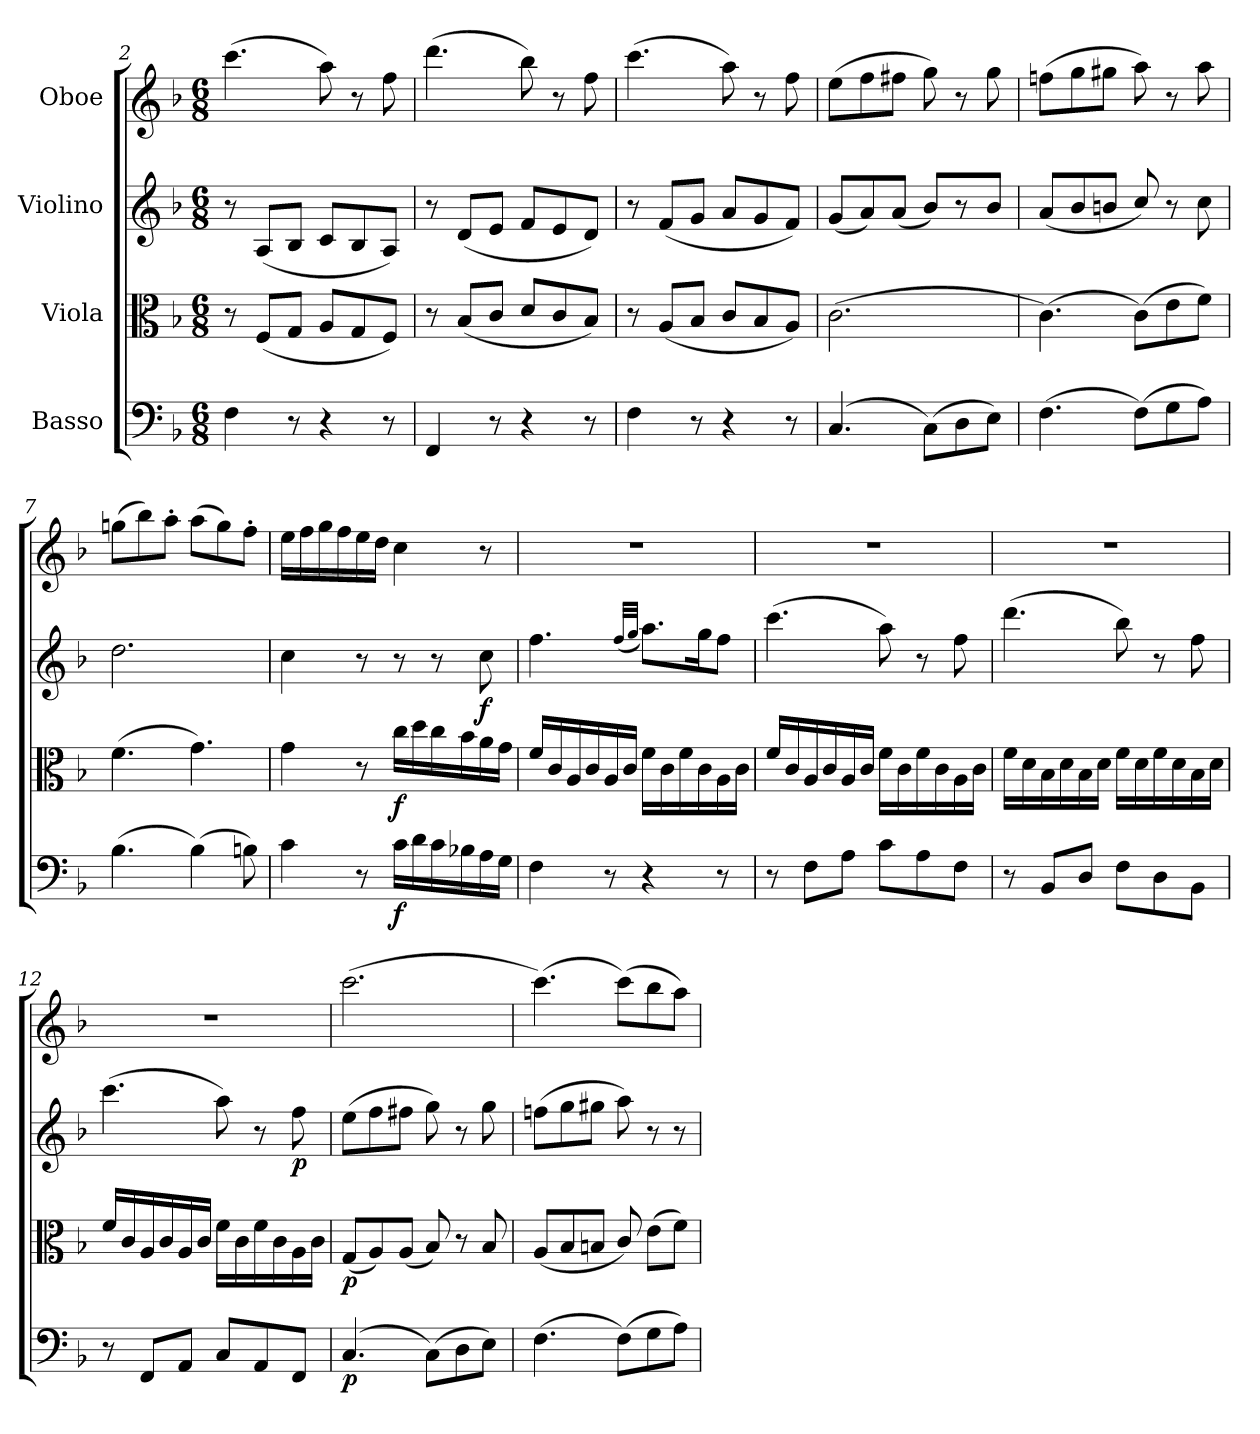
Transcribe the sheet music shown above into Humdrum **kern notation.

**kern	**dynam	**kern	**dynam	**kern	**dynam	**kern
*part4	*part4	*part3	*part3	*part2	*part2	*part1
*staff4	*staff4	*staff3	*staff3	*staff2	*staff2	*staff1
*I"Basso	*	*I"Viola	*	*I"Violino	*	*I"Oboe
*clefF4	*	*clefC3	*	*clefG2	*	*clefG2
*k[b-]	*	*k[b-]	*	*k[b-]	*	*k[b-]
*F:	*	*F:	*	*F:	*	*F:
*M6/8	*	*M6/8	*	*M6/8	*	*M6/8
=2	=2	=2	=2	=2	=2	=2
4Fi\	.	8r	.	8r	.	(4.ccci\
.	.	(8Fi/L	.	(8Ai/L	.	.
8r	.	8Gi/J	.	8B-i/J	.	.
4r	.	8Ai/L	.	8ci/L	.	8aai\L)
.	.	8Gi/	.	8B-i/	.	8r
8r	.	8Fi/J)	.	8Ai/J)	.	8ffi\L
=3	=3	=3	=3	=3	=3	=3
4FFi/	.	8r	.	8r	.	(4.dddi\
.	.	(8B-i/L	.	(8di/L	.	.
8r	.	8ci/J	.	8ei/J	.	.
4r	.	8di/L	.	8fi/L	.	8bb-i\L)
.	.	8ci/	.	8ei/	.	8r
8r	.	8B-i/J)	.	8di/J)	.	8ffi\L
=4	=4	=4	=4	=4	=4	=4
4Fi\	.	8r	.	8r	.	(4.ccci\
.	.	(8Ai/L	.	(8fi/L	.	.
8r	.	8B-i/J	.	8gi/J	.	.
4r	.	8ci/L	.	8ai/L	.	8aai\L)
.	.	8B-i/	.	8gi/	.	8r
8r	.	8Ai/J)	.	8fi/J)	.	8ffi\L
=5	=5	=5	=5	=5	=5	=5
(4.Ci/	.	(2.ci\	.	(8gi/L	.	(8eei\L
.	.	.	.	8ai/)	.	8ffi\
.	.	.	.	(8ai/J	.	8ff#Xi\J
(8Ci\L)	.	.	.	8b-i/L)	.	8ggi\L)
8Di\	.	.	.	8r	.	8r
8Ei\J)	.	.	.	8b-i/J	.	8ggi\L
=6	=6	=6	=6	=6	=6	=6
(4.Fi\	.	(4.ci\)	.	(8ai/L	.	(8ffni\L
.	.	.	.	8b-i/	.	8ggi\
.	.	.	.	8bni/J	.	8gg#Xi\J
(8Fi\L)	.	(8ci\L)	.	8cci/L)	.	8aai\L)
8Gi\	.	8ei\	.	8r	.	8r
8Ai\J)	.	8fi\J)	.	8cci\L	.	8aai\L
=7	=7	=7	=7	=7	=7	=7
(4.B-i\	.	(4.fi\	.	2.ddi\	.	(8ggni\L
.	.	.	.	.	.	8bb-i\)
.	.	.	.	.	.	8aa'i\J
(4B-i\)	.	4.gi\)	.	.	.	(8aai\L
.	.	.	.	.	.	8ggi\)
8Bni\L)	.	.	.	.	.	8ff'i\J
=8	=8	=8	=8	=8	=8	=8
4ci\	.	4gi\	.	4cci\	.	16eei\L
.	.	.	.	.	.	16ffi\
.	.	.	.	.	.	16ggi\
.	.	.	.	.	.	16ffi\
8r	.	8r	.	8r	.	16eei\
.	.	.	.	.	.	16ddi\J
16ci\L	f	16cci\L	f	8r	.	4cci\
16di\	.	16ddi\	.	.	.	.
16ci\	.	16cci\	.	8r	.	.
16B-Xi\	.	16b-i\	.	.	.	.
16Ai\	.	16ai\	.	8cci\L	f	8r
16Gi\J	.	16gi\J	.	.	.	.
!!LO:LB:g=z
=9	=9	=9	=9	=9	=9	=9
!	!	!	!	!	!	!LO:N:vis=1
4Fi\	.	16fi/L	.	4.ffi\	.	2.r
.	.	16ci/	.	.	.	.
.	.	16Ai/	.	.	.	.
.	.	16ci/	.	.	.	.
8r	.	16Ai/	.	.	.	.
.	.	16ci/J	.	.	.	.
.	.	.	.	(32qffi/L	.	.
.	.	.	.	32qggi/J	.	.
4r	.	16fi\L	.	8.aai\L)	.	.
.	.	16ci\	.	.	.	.
.	.	16fi\	.	.	.	.
.	.	16ci\	.	16ggi\	.	.
8r	.	16Ai\	.	8ffi\J	.	.
.	.	16ci\J	.	.	.	.
=10	=10	=10	=10	=10	=10	=10
!	!	!	!	!	!	!LO:N:vis=1
8r	.	16fi/L	.	(4.ccci\	.	2.r
.	.	16ci/	.	.	.	.
8Fi\L	.	16Ai/	.	.	.	.
.	.	16ci/	.	.	.	.
8Ai\J	.	16Ai/	.	.	.	.
.	.	16ci/J	.	.	.	.
8ci\L	.	16fi\L	.	8aai\L)	.	.
.	.	16ci\	.	.	.	.
8Ai\	.	16fi\	.	8r	.	.
.	.	16ci\	.	.	.	.
8Fi\J	.	16Ai\	.	8ffi\L	.	.
.	.	16ci\J	.	.	.	.
=11	=11	=11	=11	=11	=11	=11
!	!	!	!	!	!	!LO:N:vis=1
8r	.	16fi\L	.	(4.dddi\	.	2.r
.	.	16di\	.	.	.	.
8BB-i/L	.	16B-i\	.	.	.	.
.	.	16di\	.	.	.	.
8Di/J	.	16B-i\	.	.	.	.
.	.	16di\J	.	.	.	.
8Fi\L	.	16fi\L	.	8bb-i\L)	.	.
.	.	16di\	.	.	.	.
8Di\	.	16fi\	.	8r	.	.
.	.	16di\	.	.	.	.
8BB-i\J	.	16B-i\	.	8ffi\L	.	.
.	.	16di\J	.	.	.	.
=12	=12	=12	=12	=12	=12	=12
!	!	!	!	!	!	!LO:N:vis=1
8r	.	16fi/L	.	(4.ccci\	.	2.r
.	.	16ci/	.	.	.	.
8FFi/L	.	16Ai/	.	.	.	.
.	.	16ci/	.	.	.	.
8AAi/J	.	16Ai/	.	.	.	.
.	.	16ci/J	.	.	.	.
8Ci/L	.	16fi\L	.	8aai\L)	.	.
.	.	16ci\	.	.	.	.
8AAi/	.	16fi\	.	8r	.	.
.	.	16ci\	.	.	.	.
8FFi/J	.	16Ai\	.	8ffi\L	p	.
.	.	16ci\J	.	.	.	.
=13	=13	=13	=13	=13	=13	=13
(4.Ci/	p	(8Gi/L	p	(8eei\L	.	(2.ccci\
.	.	8Ai/)	.	8ffi\	.	.
.	.	(8Ai/J	.	8ff#Xi\J	.	.
(8Ci\L)	.	8B-i/L)	.	8ggi\L)	.	.
8Di\	.	8r	.	8r	.	.
8Ei\J)	.	8B-i/L	.	8ggi\L	.	.
=14	=14	=14	=14	=14	=14	=14
(4.Fi\	.	(8Ai/L	.	(8ffni\L	.	(4.ccci\)
.	.	8B-i/	.	8ggi\	.	.
.	.	8Bni/J	.	8gg#Xi\J	.	.
(8Fi\L)	.	8ci/)	.	8aai\L)	.	(8ccci\L)
8Gi\	.	(8ei\L	.	8r	.	8bb-i\
8Ai\J)	.	8fi\J)	.	8r	.	8aai\J)
=	=	=	=	=	=	=
*-	*-	*-	*-	*-	*-	*-
